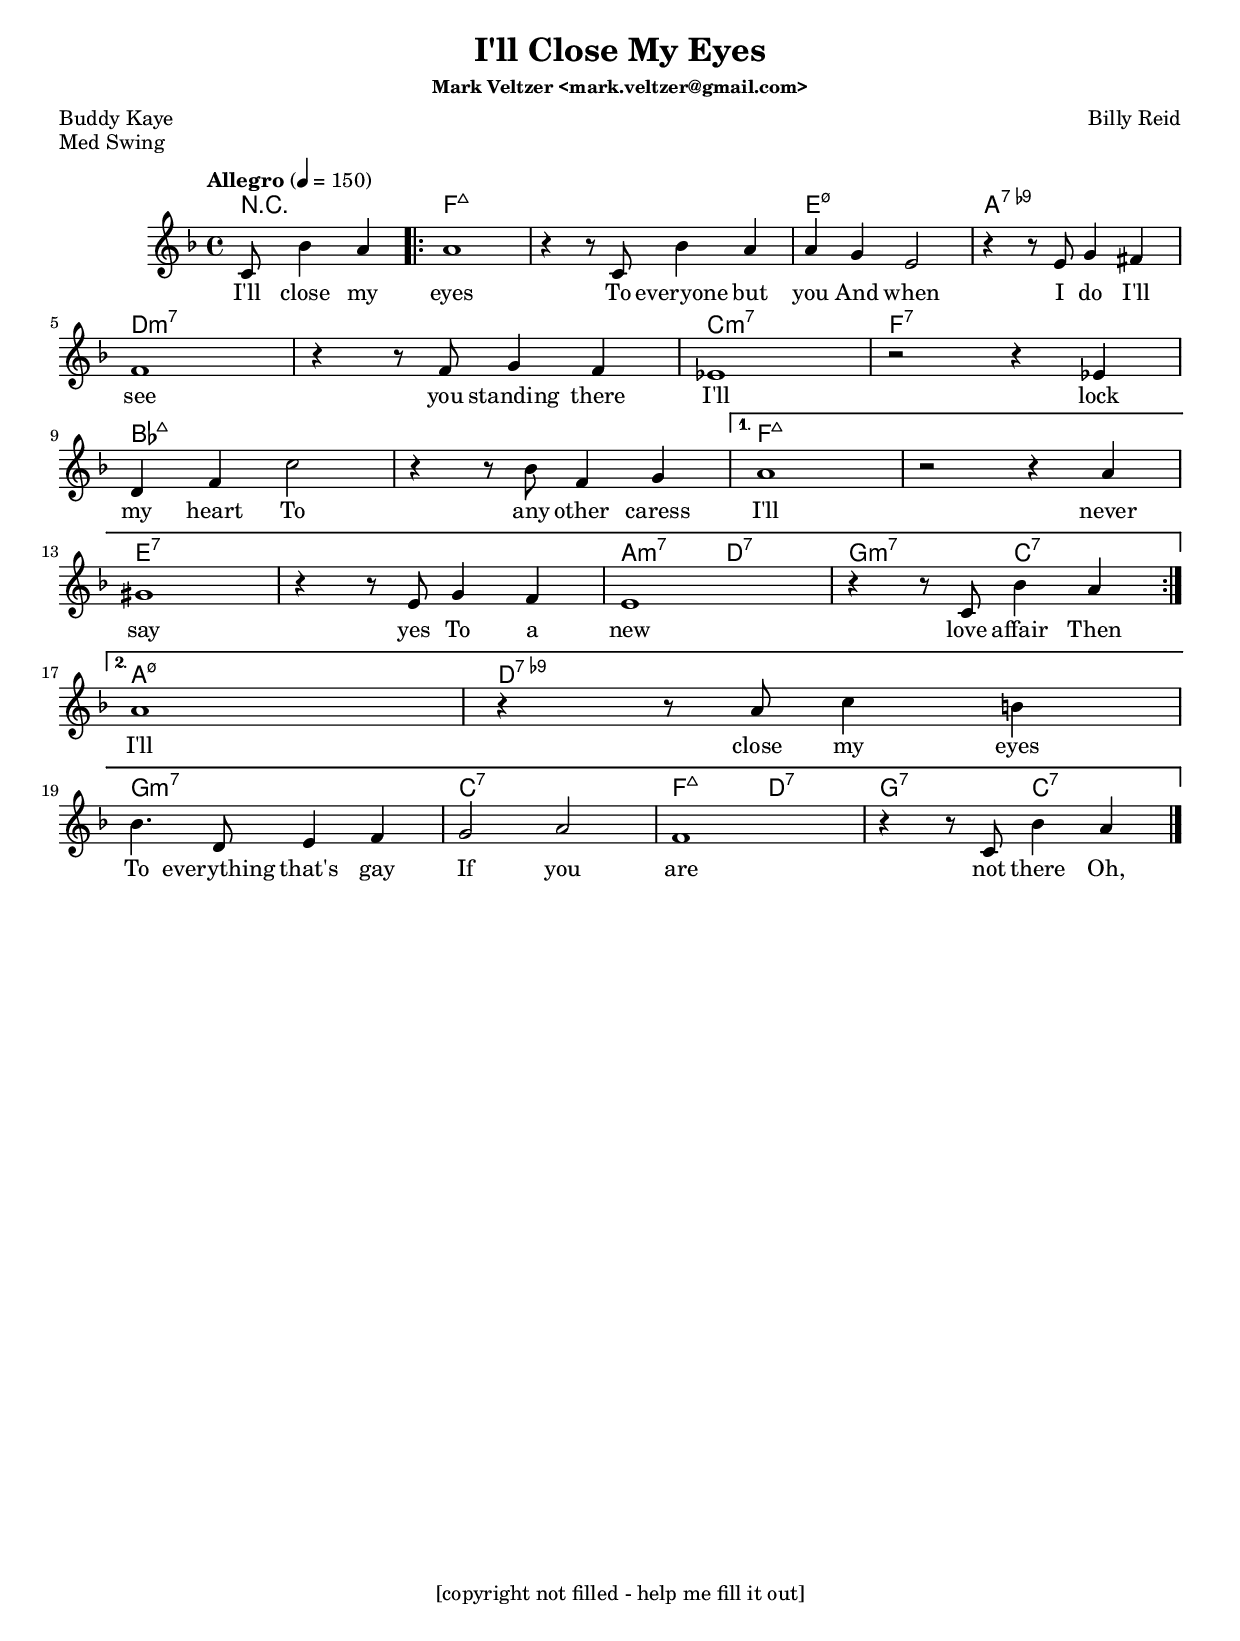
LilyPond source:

\include "src/include/common.lyi"
\header {
	title="I'll Close My Eyes"
	composer="Billy Reid"
	poet="Buddy Kaye"
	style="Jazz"
	piece="Med Swing"
	structure="AB"

	completion="4"
	uuid="e7277c50-a26e-11df-863c-0019d11e5a41"

%%	url_lyrics="http://lyricsplayground.com/alpha/songs/i/illclosemyeyes.shtml"
%%	url_performance="http://www.youtube.com/watch?v=u6lXbfx1hHw"
%%	url_performance="http://www.youtube.com/watch?v=7Oh-Dl-KbF0"
}

%{
	TODO:
	- fix up the lyrics
%}

myChords=\chordmode {
	\startChords

	\startSong

	\partial 8*5 r8 r4 r4
	\repeat volta 2 {
		f1:maj7 | f1:maj7 | e1:m7.5- | a1:7.9- | \myEndLine
		d1:m7 | d1:m7 | c1:m7 | f1:7 | \myEndLine
		bes1:maj7 | bes1:maj7 |
	}
	\alternative {
		{
			f1:maj7 | f1:maj7 | \myEndLine
			e1:7 | e1:7 | a2:m7 d2:7 | g2:m7 c2:7 | \myEndLine
		}
		{
			a1:m7.5- | d1:7.9- | \myEndLine
			g1:m7 | c1:7 | f2:maj7 d2:7 | g2:7 c2:7 | \myEndLine
		}
	}

	\endSong

	\endChords
}
myVoice=\relative c' {
	%% http://veltzer.net/blog/blog/2010/08/14/musical-tempo-table/
	\tempo "Allegro" 4 = 150
	\time 4/4
	\key f \major
	\partial 8*5 c8 bes'4 a |
	\repeat volta 2 {
		a1 | r4 r8 c, bes'4 a | a4 g e2 | r4 r8 e g4 fis |
		f1 | r4 r8 f g4 f | ees1 | r2 r4 ees |
		d f c'2 | r4 r8 bes f4 g |
	}
	\alternative {
		{
			a1 | r2 r4 a |
			gis1 | r4 r8 e g4 f | e1 | r4 r8 c bes'4 a |
		}
		{
			a1 | r4 r8 a c4 b |
			bes4. d,8 e4 f | g2 a | f1 | r4 r8 c bes'4 a |
		}
	}
}
myLyrics=\lyricmode {
	I'll close my eyes
	To everyone but you
	And when I do
	I'll see you standing there

	I'll lock my heart
	To any other caress
	I'll never say yes
	To a new love affair

	Then I'll close my eyes
	To everything that's gay
	If you are not there
	Oh, to share each lovely day

	And through the years
	In those moments
	When we're far apart
	Don't you know I'll close my eyes
	And I'll see you with my heart
}
%% score for printing
\score {
	<<
		\new ChordNames="mychords" \myChords
		\new Voice="myvoice" \myVoice
		\new Lyrics \lyricsto "myvoice" \myLyrics
	>>
	\layout {
	}
}
%% score for midi
\score {
	\unfoldRepeats
	<<
		\new ChordNames="mychords" \myChords
		\new Voice="myvoice" \myVoice
	>>
	\midi {
	}
}
